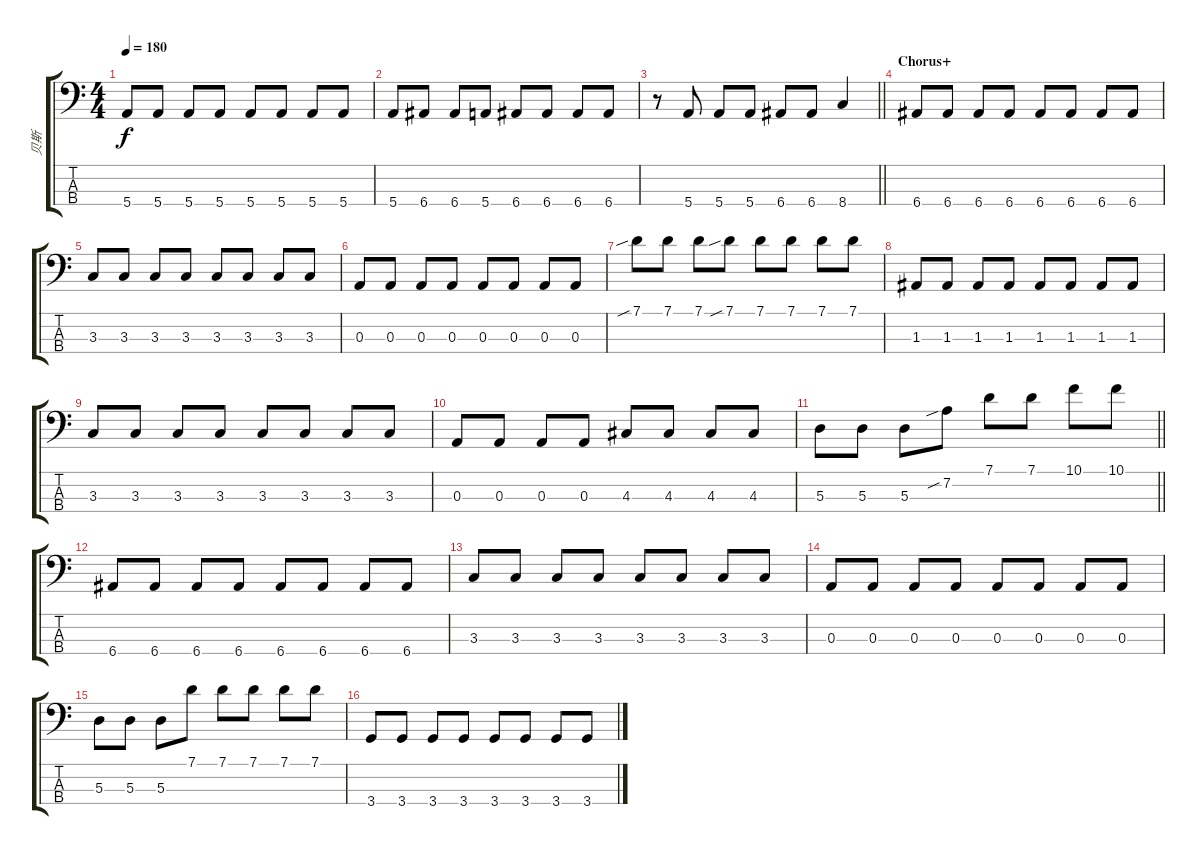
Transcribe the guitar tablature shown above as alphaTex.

\track ("贝斯" "贝斯") {instrument electricbassfinger}
\staff {score tabs}
\tuning (G2 D2 A1 E1) {hide}
\ts (4 4)
\tempo 180
\clef f4
\ks c
5.4.8{dy f} 5.4.8 5.4.8 5.4.8 5.4.8 5.4.8 5.4.8 5.4.8 |
5.4.8 6.4.8 6.4.8 5.4.8 6.4.8 6.4.8 6.4.8 6.4.8 |
\barLineRight lightlight
r.8 5.4.8 5.4.8 5.4.8 6.4.8 6.4.8 8.4.4 |
\section ("" "Chorus+")
6.4.8 6.4.8 6.4.8 6.4.8 6.4.8 6.4.8 6.4.8 6.4.8 |
3.3.8 3.3.8 3.3.8 3.3.8 3.3.8 3.3.8 3.3.8 3.3.8 |
0.3.8 0.3.8 0.3.8 0.3.8 0.3.8 0.3.8 0.3.8 0.3.8 |
7.1{sib}.8 7.1.8 7.1.8 7.1{sib}.8 7.1.8 7.1.8 7.1.8 7.1.8 |
1.3.8 1.3.8 1.3.8 1.3.8 1.3.8 1.3.8 1.3.8 1.3.8 |
3.3.8 3.3.8 3.3.8 3.3.8 3.3.8 3.3.8 3.3.8 3.3.8 |
0.3.8 0.3.8 0.3.8 0.3.8 4.3.8 4.3.8 4.3.8 4.3.8 |
\barLineRight lightlight
5.3.8 5.3.8 5.3.8 7.2{sib}.8 7.1.8 7.1.8 10.1.8 10.1.8 |
6.4.8 6.4.8 6.4.8 6.4.8 6.4.8 6.4.8 6.4.8 6.4.8 |
3.3.8 3.3.8 3.3.8 3.3.8 3.3.8 3.3.8 3.3.8 3.3.8 |
0.3.8 0.3.8 0.3.8 0.3.8 0.3.8 0.3.8 0.3.8 0.3.8 |
5.3.8 5.3.8 5.3.8 7.1.8 7.1.8 7.1.8 7.1.8 7.1.8 |
3.4.8 3.4.8 3.4.8 3.4.8 3.4.8 3.4.8 3.4.8 3.4.8
